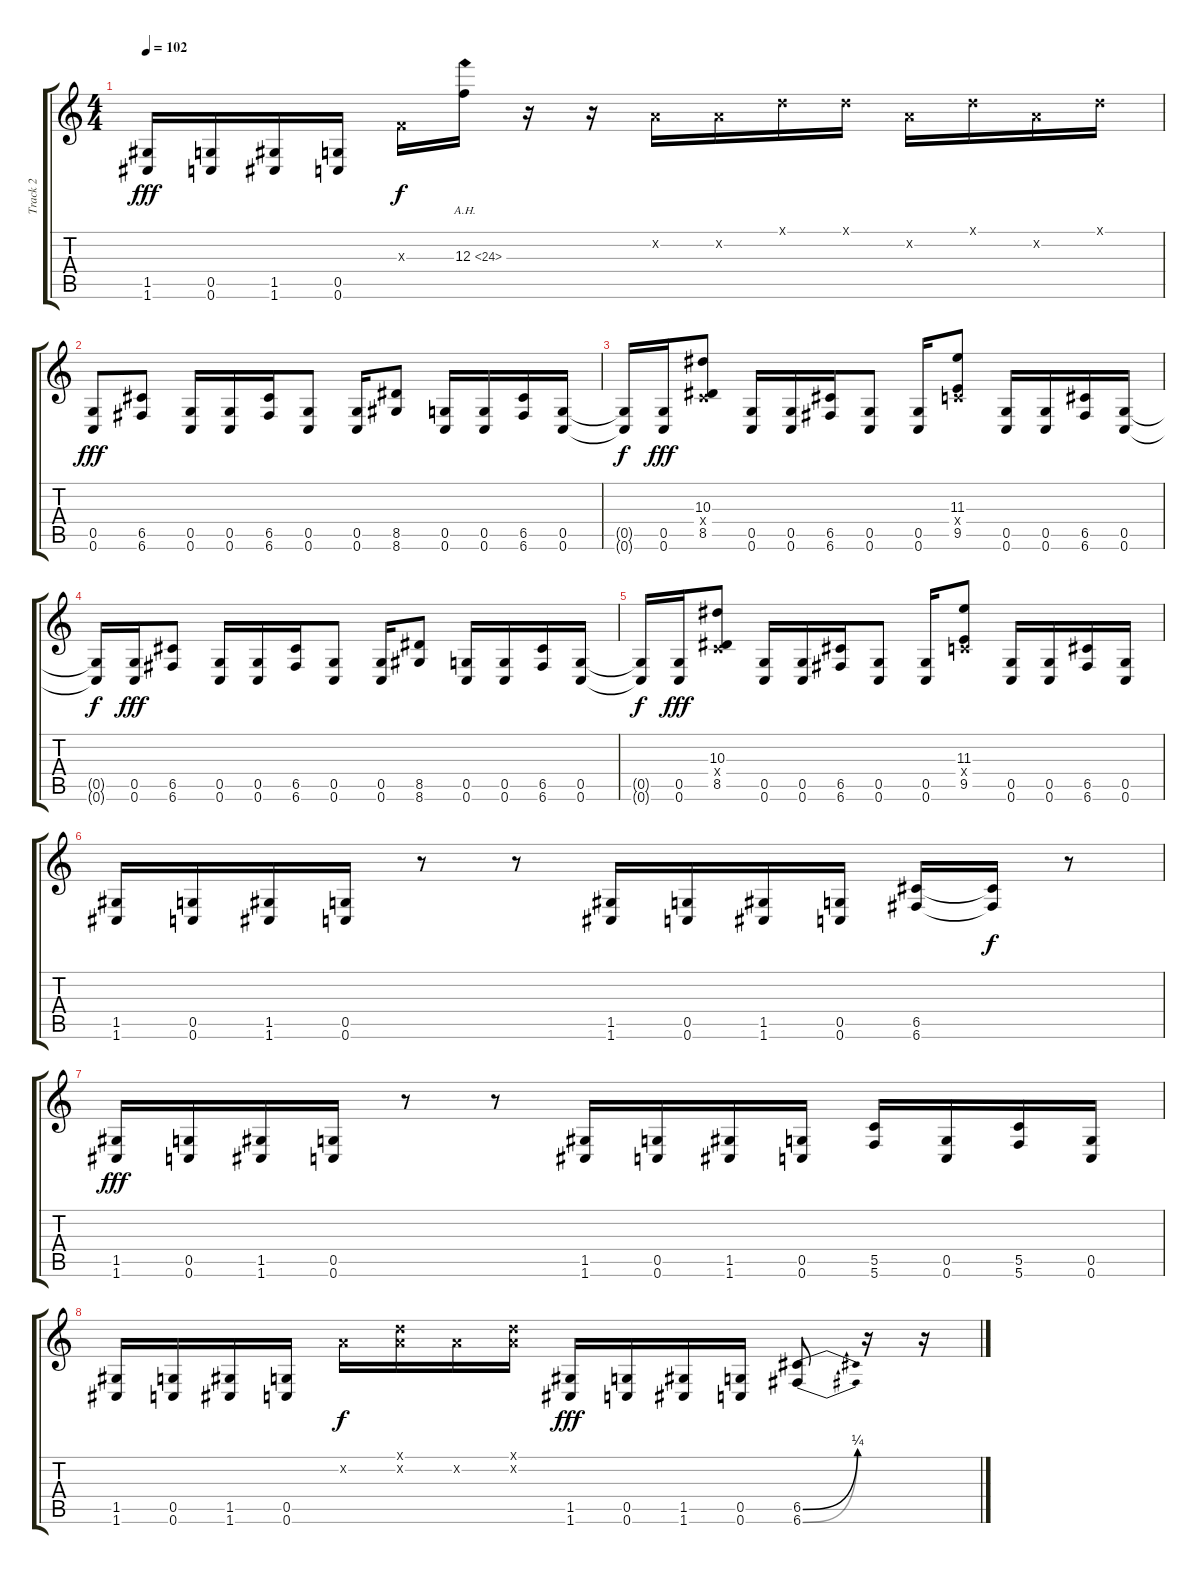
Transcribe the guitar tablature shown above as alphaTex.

\track ("Track 2" "Track 2") {instrument distortionguitar}
\staff {score tabs}
\tuning (D4 A3 F3 C3 G2 C2) {hide}
\ts (4 4)
\tempo 102
\clef g2
\ks c
(1.5 1.6).16{dy fff} (0.5 0.6).16 (1.5 1.6).16 (0.5 0.6).16 0.3{x}.16{dy f} 12.3{ah 12}.16 r.16 r.16 0.2{x}.16 0.2{x}.16 0.1{x}.16 0.1{x}.16 0.2{x}.16 0.1{x}.16 0.2{x}.16 0.1{x}.16 |
(0.5 0.6).8{dy fff} (6.5 6.6).8 (0.5 0.6).16 (0.5 0.6).16 (6.5 6.6).16 (0.5 0.6).8 (0.5 0.6).16 (8.5 8.6).8 (0.5 0.6).16 (0.5 0.6).16 (6.5 6.6).16 (0.5 0.6).16 |
(0.5{t} 0.6{t}).16{dy f} (0.5 0.6).16{dy fff} (10.3 0.4{x} 8.5).8 (0.5 0.6).16 (0.5 0.6).16 (6.5 6.6).16 (0.5 0.6).8 (0.5 0.6).16 (11.3 0.4{x} 9.5).8 (0.5 0.6).16 (0.5 0.6).16 (6.5 6.6).16 (0.5 0.6).16 |
(0.5{t} 0.6{t}).16{dy f} (0.5 0.6).16{dy fff} (6.5 6.6).8 (0.5 0.6).16 (0.5 0.6).16 (6.5 6.6).16 (0.5 0.6).8 (0.5 0.6).16 (8.5 8.6).8 (0.5 0.6).16 (0.5 0.6).16 (6.5 6.6).16 (0.5 0.6).16 |
(0.5{t} 0.6{t}).16{dy f} (0.5 0.6).16{dy fff} (10.3 0.4{x} 8.5).8 (0.5 0.6).16 (0.5 0.6).16 (6.5 6.6).16 (0.5 0.6).8 (0.5 0.6).16 (11.3 0.4{x} 9.5).8 (0.5 0.6).16 (0.5 0.6).16 (6.5 6.6).16 (0.5 0.6).16 |
(1.5 1.6).16 (0.5 0.6).16 (1.5 1.6).16 (0.5 0.6).16 r.8 r.8 (1.5 1.6).16 (0.5 0.6).16 (1.5 1.6).16 (0.5 0.6).16 (6.5 6.6).16 (6.5{t} 6.6{t}).16{dy f} r.8 |
(1.5 1.6).16{dy fff} (0.5 0.6).16 (1.5 1.6).16 (0.5 0.6).16 r.8 r.8 (1.5 1.6).16 (0.5 0.6).16 (1.5 1.6).16 (0.5 0.6).16 (5.5 5.6).16 (0.5 0.6).16 (5.5 5.6).16 (0.5 0.6).16 |
(1.5 1.6).16 (0.5 0.6).16 (1.5 1.6).16 (0.5 0.6).16 0.2{x}.16{dy f} (0.1{x} 0.2{x}).16 0.2{x}.16 (0.1{x} 0.2{x}).16 (1.5 1.6).16{dy fff} (0.5 0.6).16 (1.5 1.6).16 (0.5 0.6).16 (6.5{be (bend 0 0 60 1)} 6.6{be (bend 0 0 60 1)}).8 r.16 r.16
